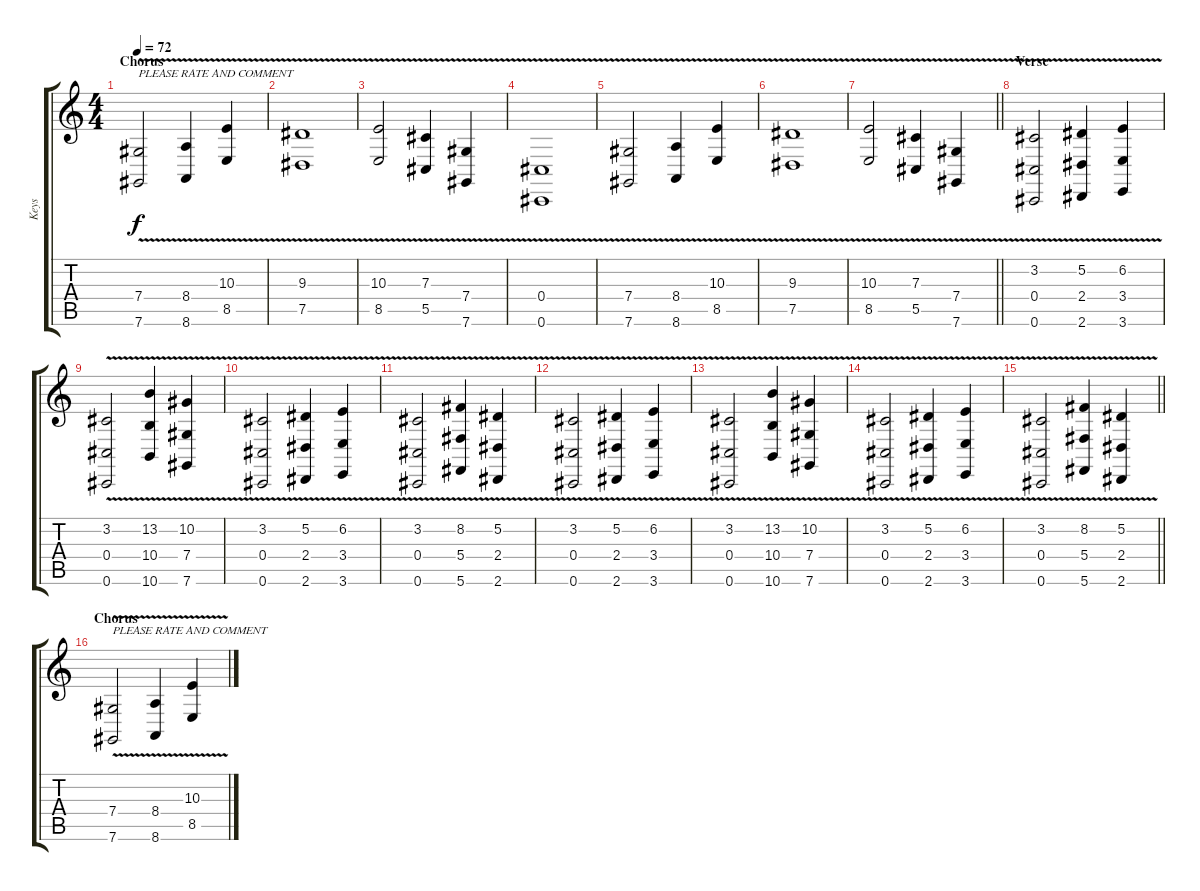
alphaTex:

\track ("Keys" "Keys") {instrument drawbarorgan}
\staff {score tabs}
\tuning (Eb4 Bb3 Gb3 Db3 Ab2 Db2) {hide}
\ts (4 4)
\section ("" "Chorus")
\tempo 72
\clef g2
\ks c
(7.4{v} 7.6{v}).2{txt "PLEASE RATE AND COMMENT" dy f} (8.4{v} 8.6{v}).4 (10.3{v} 8.5{v}).4 |
(9.3{v} 7.5{v}).1 |
(10.3{v} 8.5{v}).2 (7.3{v} 5.5{v}).4 (7.4{v} 7.6{v}).4 |
(0.4{v} 0.6{v}).1 |
(7.4{v} 7.6{v}).2 (8.4{v} 8.6{v}).4 (10.3{v} 8.5{v}).4 |
(9.3{v} 7.5{v}).1 |
\barLineRight lightlight
(10.3{v} 8.5{v}).2 (7.3{v} 5.5{v}).4 (7.4{v} 7.6{v}).4 |
\section ("" "Verse")
(3.2{v} 0.4{v} 0.6{v}).2 (5.2{v} 2.4{v} 2.6{v}).4 (6.2{v} 3.4{v} 3.6{v}).4 |
(3.2{v} 0.4{v} 0.6{v}).2 (13.2{v} 10.4{v} 10.6{v}).4 (10.2{v} 7.4{v} 7.6{v}).4 |
(3.2{v} 0.4{v} 0.6{v}).2 (5.2{v} 2.4{v} 2.6{v}).4 (6.2{v} 3.4{v} 3.6{v}).4 |
(3.2{v} 0.4{v} 0.6{v}).2 (8.2{v} 5.4{v} 5.6{v}).4 (5.2{v} 2.4{v} 2.6{v}).4 |
(3.2{v} 0.4{v} 0.6{v}).2 (5.2{v} 2.4{v} 2.6{v}).4 (6.2{v} 3.4{v} 3.6{v}).4 |
(3.2{v} 0.4{v} 0.6{v}).2 (13.2{v} 10.4{v} 10.6{v}).4 (10.2{v} 7.4{v} 7.6{v}).4 |
(3.2{v} 0.4{v} 0.6{v}).2 (5.2{v} 2.4{v} 2.6{v}).4 (6.2{v} 3.4{v} 3.6{v}).4 |
\barLineRight lightlight
(3.2{v} 0.4{v} 0.6{v}).2 (8.2{v} 5.4{v} 5.6{v}).4 (5.2{v} 2.4{v} 2.6{v}).4 |
\section ("" "Chorus")
(7.4{v} 7.6{v}).2{txt "PLEASE RATE AND COMMENT"} (8.4{v} 8.6{v}).4 (10.3{v} 8.5{v}).4
